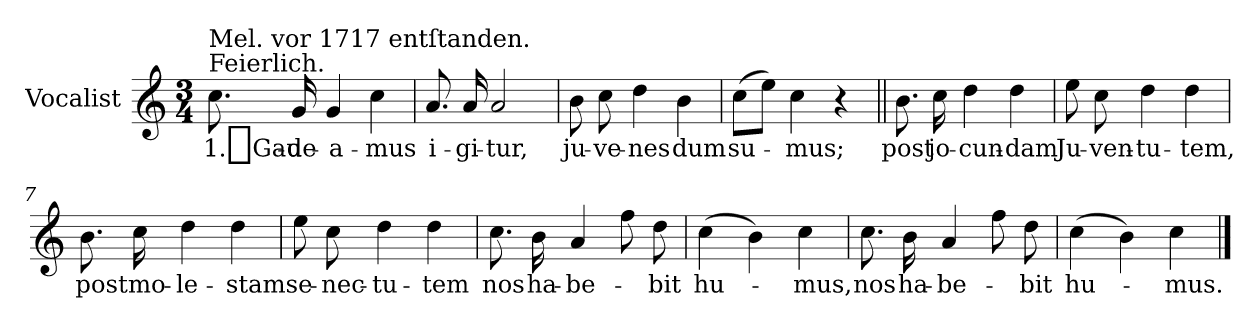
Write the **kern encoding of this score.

**kern	**text
*part1	*part1
*staff1	*staff1
*I"Vocalist	*
*k[]	*
*C:	*
*M3/4	*
=1	=1
!LO:TX:a:t=Feierlich.	!
!LO:TX:a:t=Mel. vor 1717 entſtanden.	!
8.cc	1._Gau-
16g	-de-
4g	-a-
4cc	-mus
=2	=2
8.a	i-
16a	-gi-
2a	-tur,
=3	=3
8b	ju-
8cc	-ve-
4dd	-nes
4b	dum
=4	=4
(8ccL	su-
8eeJ)	.
4cc	-mus;
4r	.
=5||	=5||
8.b	post
16cc	jo-
4dd	-cun-
4dd	-dam
=6	=6
8ee	Ju-
8cc	-ven-
4dd	-tu-
4dd	-tem,
=7	=7
8.b	post
16cc	mo-
4dd	-le-
4dd	-stam
=8	=8
8ee	se-
8cc	-nec-
4dd	-tu-
4dd	-tem
=9	=9
8.cc	nos
16b	ha-
4a	-be-
8ff	.
8dd	-bit
=10	=10
(4cc	hu-
4b)	.
4cc	-mus,
=11	=11
8.cc	nos
16b	ha-
4a	-be-
8ff	.
8dd	-bit
=12	=12
(4cc	hu-
4b)	.
4cc	-mus.
==	==
*-	*-
